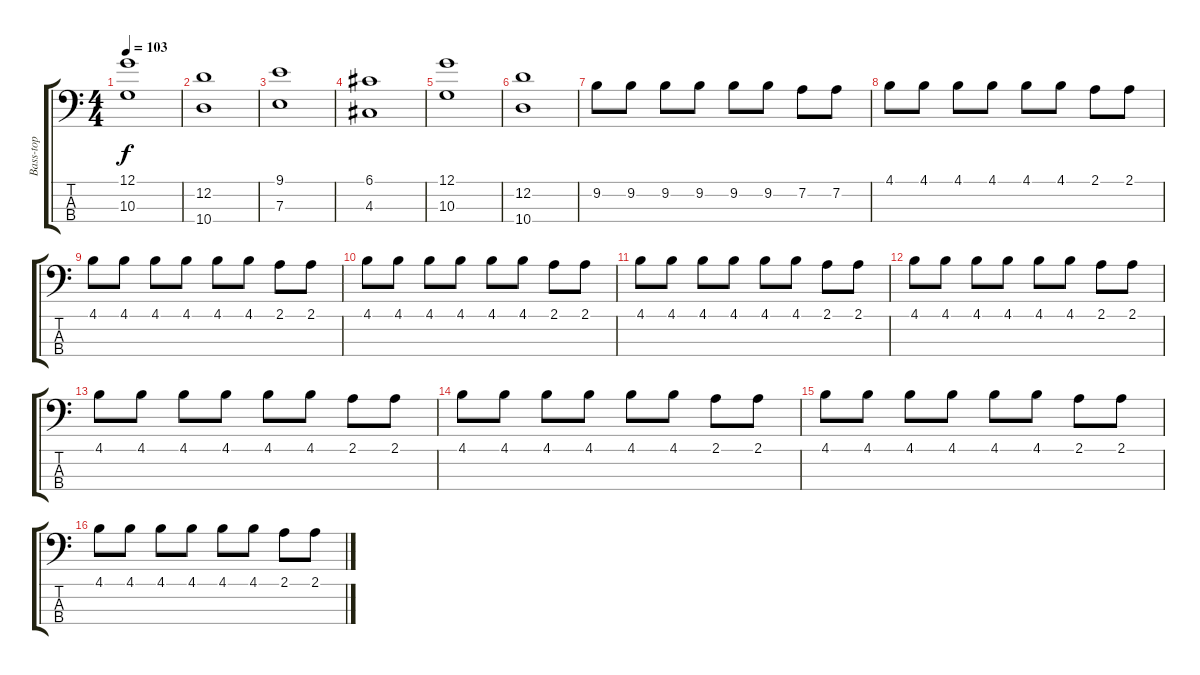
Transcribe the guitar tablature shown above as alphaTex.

\track ("Bass-top" "Bass-top") {instrument electricbassfinger}
\staff {score tabs}
\tuning (G2 D2 A1 E1) {hide}
\ts (4 4)
\tempo 103
\clef f4
\ks c
(12.1 10.3).1{dy f} |
(12.2 10.4).1 |
(9.1 7.3).1 |
(6.1 4.3).1 |
(12.1 10.3).1 |
(12.2 10.4).1 |
9.2.8 9.2.8 9.2.8 9.2.8 9.2.8 9.2.8 7.2.8 7.2.8 |
4.1.8 4.1.8 4.1.8 4.1.8 4.1.8 4.1.8 2.1.8 2.1.8 |
4.1.8 4.1.8 4.1.8 4.1.8 4.1.8 4.1.8 2.1.8 2.1.8 |
4.1.8 4.1.8 4.1.8 4.1.8 4.1.8 4.1.8 2.1.8 2.1.8 |
4.1.8 4.1.8 4.1.8 4.1.8 4.1.8 4.1.8 2.1.8 2.1.8 |
4.1.8 4.1.8 4.1.8 4.1.8 4.1.8 4.1.8 2.1.8 2.1.8 |
4.1.8 4.1.8 4.1.8 4.1.8 4.1.8 4.1.8 2.1.8 2.1.8 |
4.1.8 4.1.8 4.1.8 4.1.8 4.1.8 4.1.8 2.1.8 2.1.8 |
4.1.8 4.1.8 4.1.8 4.1.8 4.1.8 4.1.8 2.1.8 2.1.8 |
4.1.8 4.1.8 4.1.8 4.1.8 4.1.8 4.1.8 2.1.8 2.1.8
